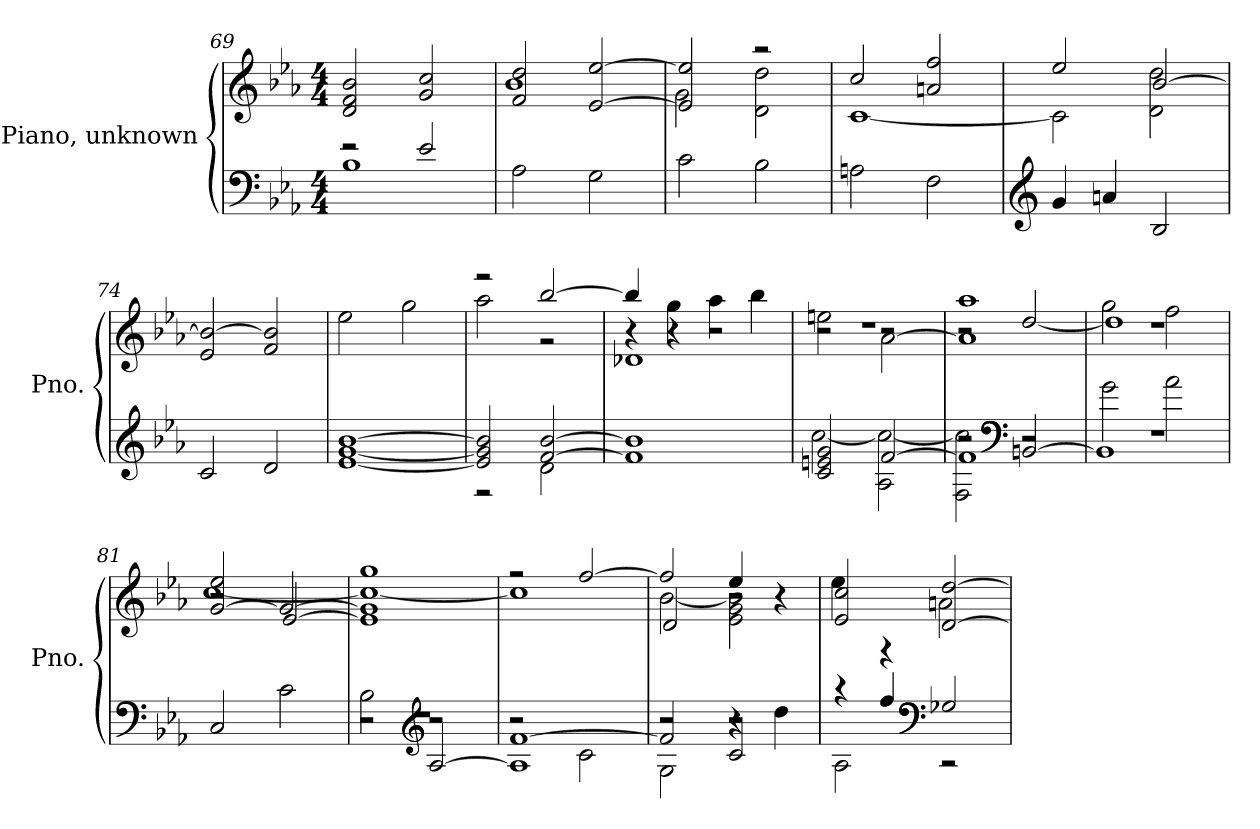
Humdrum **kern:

**kern	**kern
*part1	*part1
*staff2	*staff1
*I"Piano, unknown	*
*I'Pno.	*
*clefF4	*clefG2
*k[b-e-a-]	*k[b-e-a-]
*M4/4	*M4/4
=69	=69
*^	*
2r	1B-	2d/ 2f/ 2b-/
2e-/	.	2g/ 2cc/
*v	*v	*
=70	=70
*	*^
2A-\	2f/ 2dd/	1b-
2G\	[2e-/ [2ee-/	.
=71	=71	=71
2c\	2e-/] 2ee-/]	2g\
2B-\	2r	2d\ 2dd\
=72	=72	=72
2An\	2cc/	[1c
2F\	2an/ 2ff/	.
!!LO:LB:g=z	!!
=73	=73	=73
*clefG2	*	*
4g/	2ee-/	2c\]
4an/	.	.
2B-/	[2b-/	2d\ 2dd\
*	*v	*v
=74	=74
2c/	2e-/ 2b-/_
2d/	2f/ 2b-/]
=75	=75
[1e- [1g [1b-	2ee-\
.	2gg\
=76	=76
*^	*^
2e-/] 2g/] 2b-/]	2r	2r	2aa-\
[2f/ [2b-/	2d\	[2bb-/	2r
*v	*v	*	*
=77	=77	=77
*	*	*^
1f] 1b-]	4bb-/]	4r	1d-X
.	4r	4gg\	.
.	2r	4aa-\	.
.	.	4bb-\	.
=78	=78	=78	=78
*^	*	*	*
2c/ 2en/ 2g/	[2cc\	1r	2een\	2r
[2f/	2A-\ 2cc\_	.	2r	[2a-\
=79	=79	=79	=79	=79
*	*^	*	*	*
1f]	2F\ 2cc\]	2r	1aa-	2r	1a-]
*clefF4	*	*	*	*	*
.	2r	[2BBn/	.	[2dd/	.
=80	=80	=80	=80	=80	=80
1r	2g\	1BB]	1r	2gg\	1dd]
.	2a-\	.	.	2ff\	.
*v	*v	*v	*	*	*
=81	=81	=81	=81
2C/	[2g/ 2ee-/	[1cc	2r
2c\	2g/_	.	[2e-/
!!LO:LB:g=z	!!	!!
=82	=82	=82	=82
*^	*	*	*
*	*^	*	*	*
1r	2B-\	2r	1g]	1cc_ 1gg	1e-]
*clefG2	*	*	*	*	*
.	2r	[2A-/	.	.	.
*	*	*	*	*v	*v
=83	=83	=83	=83	=83
[1f	2r	1A-]	2r	1cc]
.	2c\	.	[2ff/	.
=84	=84	=84	=84	=84
*	*	*	*	*^
2f/]	2G\	2r	2ff/]	[2b-\	2d/
2r	4r	2c/	4ee-/	2e-\ 2g\ 2b-\]	2r
.	4dd\	.	4r	.	.
*	*v	*v	*	*	*
*	*	*	*v	*v
=85	=85	=85	=85
4r	2A-\	2e-/ 2cc/	4ee-\
4ff/	.	.	4r
*clefF4	*	*	*
2G-X/	2r	[2d/ [2dd/	2an\
*v	*v	*	*
*	*v	*v
=	=
*-	*-
